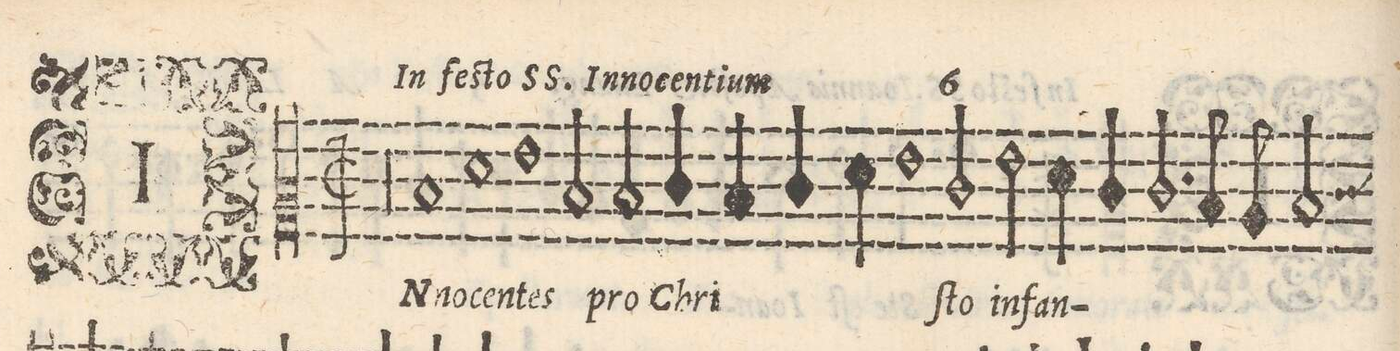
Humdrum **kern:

**kern	**text
*I"ALTO	*
*clefC2	*
*k[]	*
*met(C|)	*
*M2/1	*
0r	.
=2-	=2-
0r	.
=3-	=3-
1d	IN-
1f	-no-
=4-	=4-
1g	-cen-
2d/	-tes
2d/	pro
=5-	=5-
4e/	Chri-
4d/	.
4e/	.
4f\	.
1g	.
=6-	=6-
2e/	-ſto
2g\	in-
4f\	-fan-
4e/	.
2.e/	.
=7-	=7-
8d/	.
8c/	.
*custos:e	*
2d/	.
*-	*-
